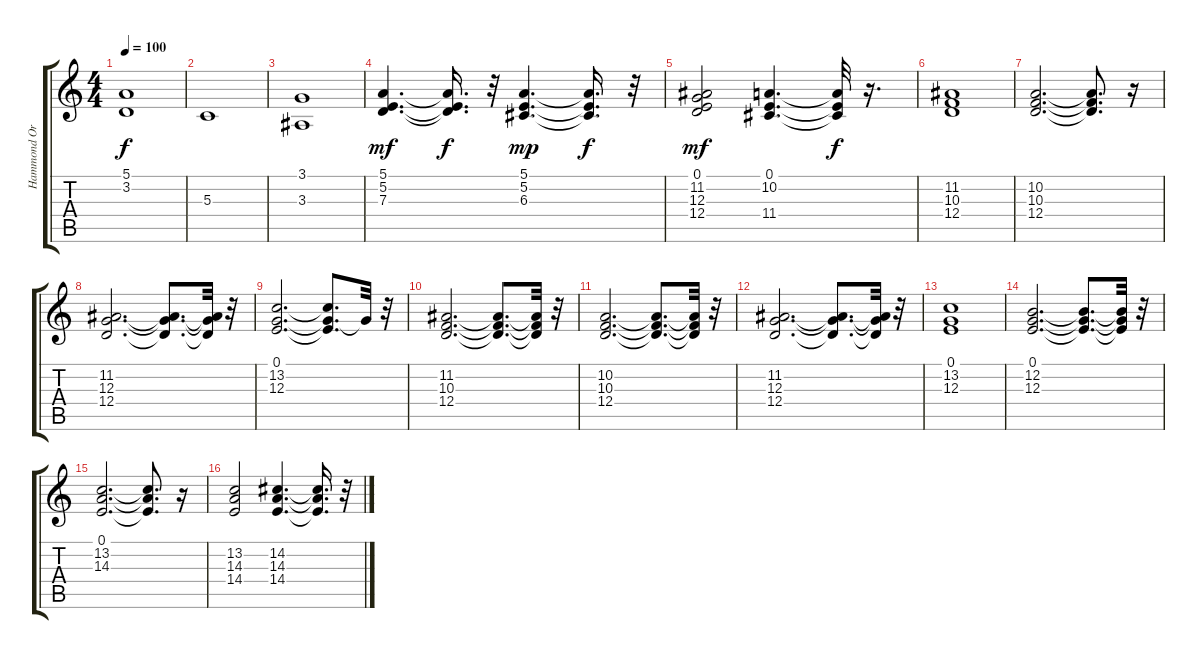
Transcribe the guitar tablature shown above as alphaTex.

\track ("Hammond Organ" "Hammond Or") {instrument drawbarorgan}
\staff {score tabs}
\tuning (E4 B3 G3 D3 A2 E2) {hide}
\ts (4 4)
\tempo 100
\clef g2
\ks c
(5.1 3.2).1{dy f} |
5.3.1 |
(3.1 3.3).1 |
(5.1 5.2 7.3).4{d dy mf} (5.1{t} 5.2{t} 7.3{t}).16{d dy f} r.32 (5.1 5.2 6.3).4{d dy mp} (5.1{t} 5.2{t} 6.3{t}).16{d dy f} r.32 |
(0.1 11.2 12.3 12.4).2{dy mf} (0.1 10.2 11.4).4{d} (0.1{t} 10.2{t} 11.4{t}).32{dy f} r.16{d} |
(11.2 10.3 12.4).1 |
(10.2 10.3 12.4).2{d} (10.2{t} 10.3{t} 12.4{t}).8{d} r.16 |
(11.2 12.3 12.4).2{d} (11.2{t} 12.3{t} 12.4{t}).8{d} (11.2{t} 12.3{t} 12.4{t}).32 r.32 |
(0.1 13.2 12.3).2{d} (0.1{t} 13.2{t} 12.3{t}).8{d} 12.3{t}.32 r.32 |
(11.2 10.3 12.4).2{d} (11.2{t} 10.3{t} 12.4{t}).8{d} (11.2{t} 10.3{t} 12.4{t}).32 r.32 |
(10.2 10.3 12.4).2{d} (10.2{t} 10.3{t} 12.4{t}).8{d} (10.2{t} 10.3{t} 12.4{t}).32 r.32 |
(11.2 12.3 12.4).2{d} (11.2{t} 12.3{t} 12.4{t}).8{d} (11.2{t} 12.3{t} 12.4{t}).32 r.32 |
(0.1 13.2 12.3).1 |
(0.1 12.2 12.3).2{d} (0.1{t} 12.2{t} 12.3{t}).8{d} (0.1{t} 12.2{t} 12.3{t}).32 r.32 |
(0.1 13.2 14.3).2{d} (0.1{t} 13.2{t} 14.3{t}).8{d} r.16 |
(13.2 14.3 14.4).2 (14.2 14.3 14.4).4{d} (14.2{t} 14.3{t} 14.4{t}).16{d} r.32
